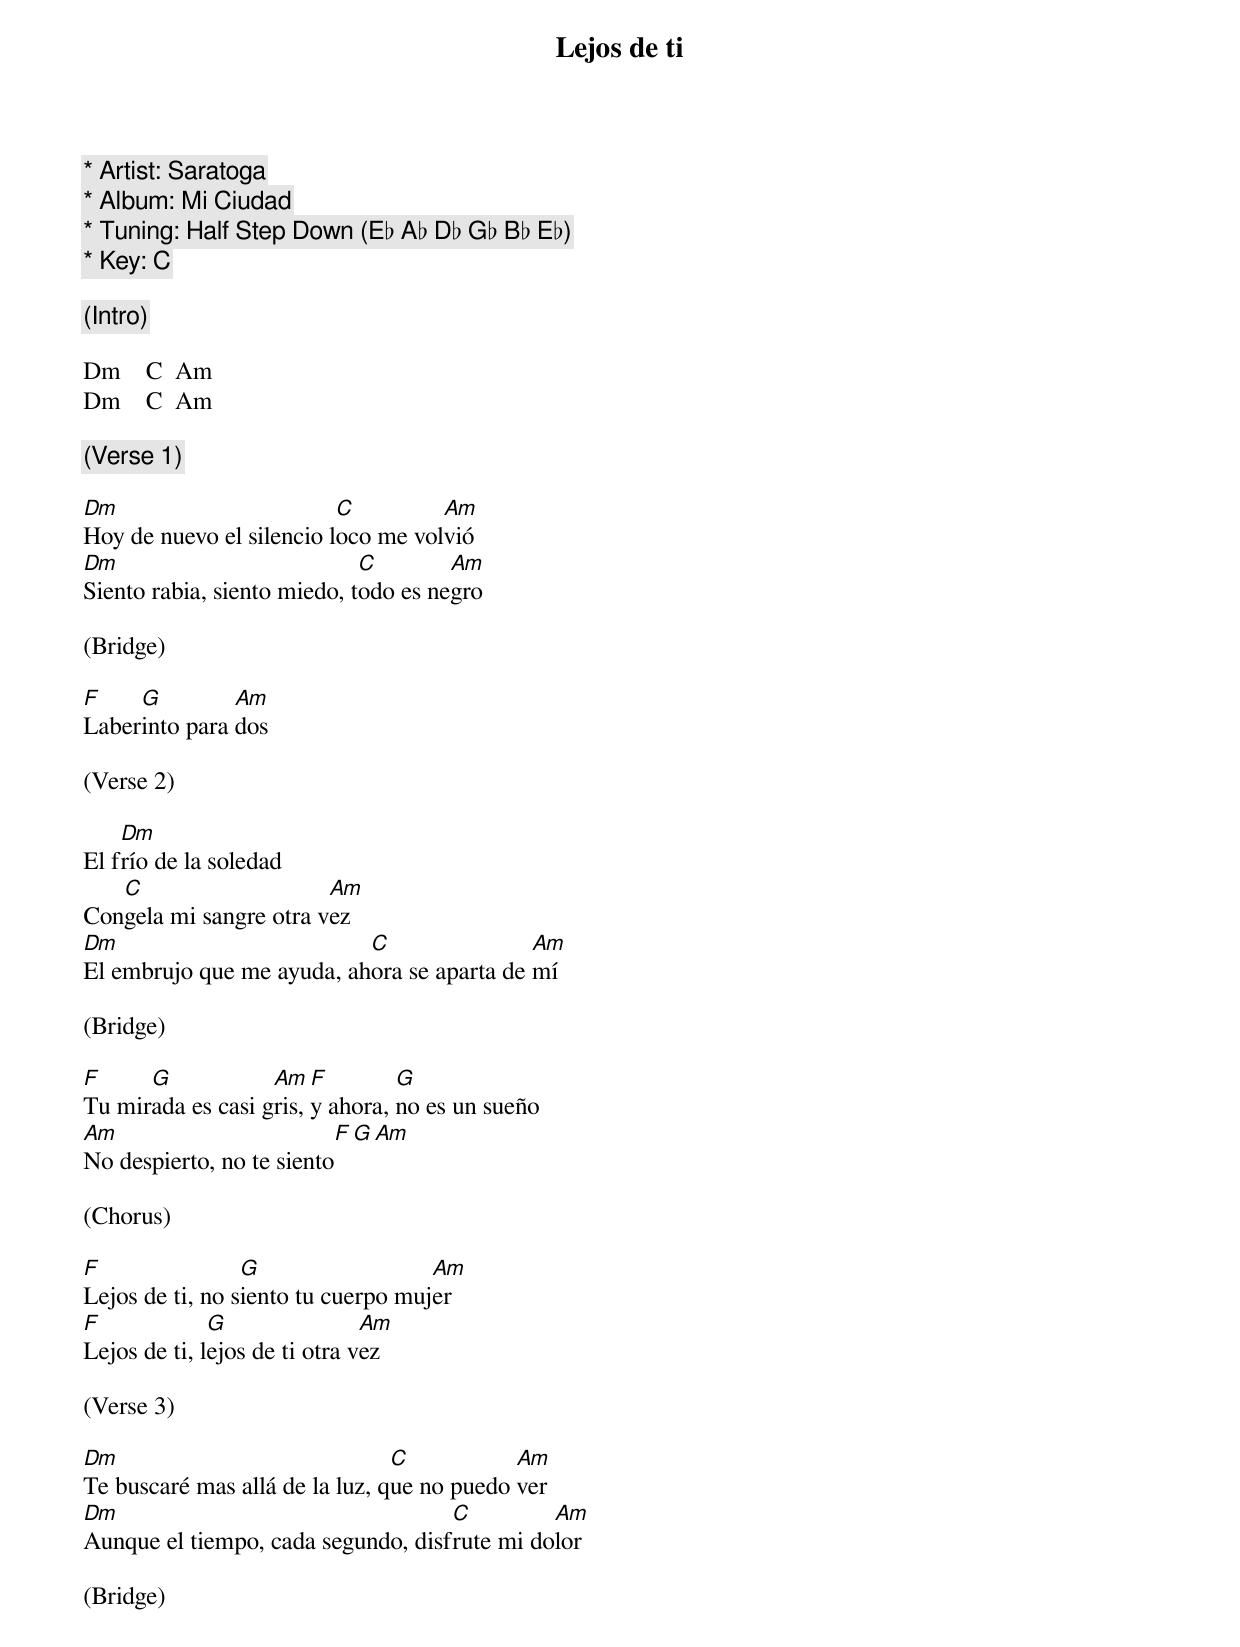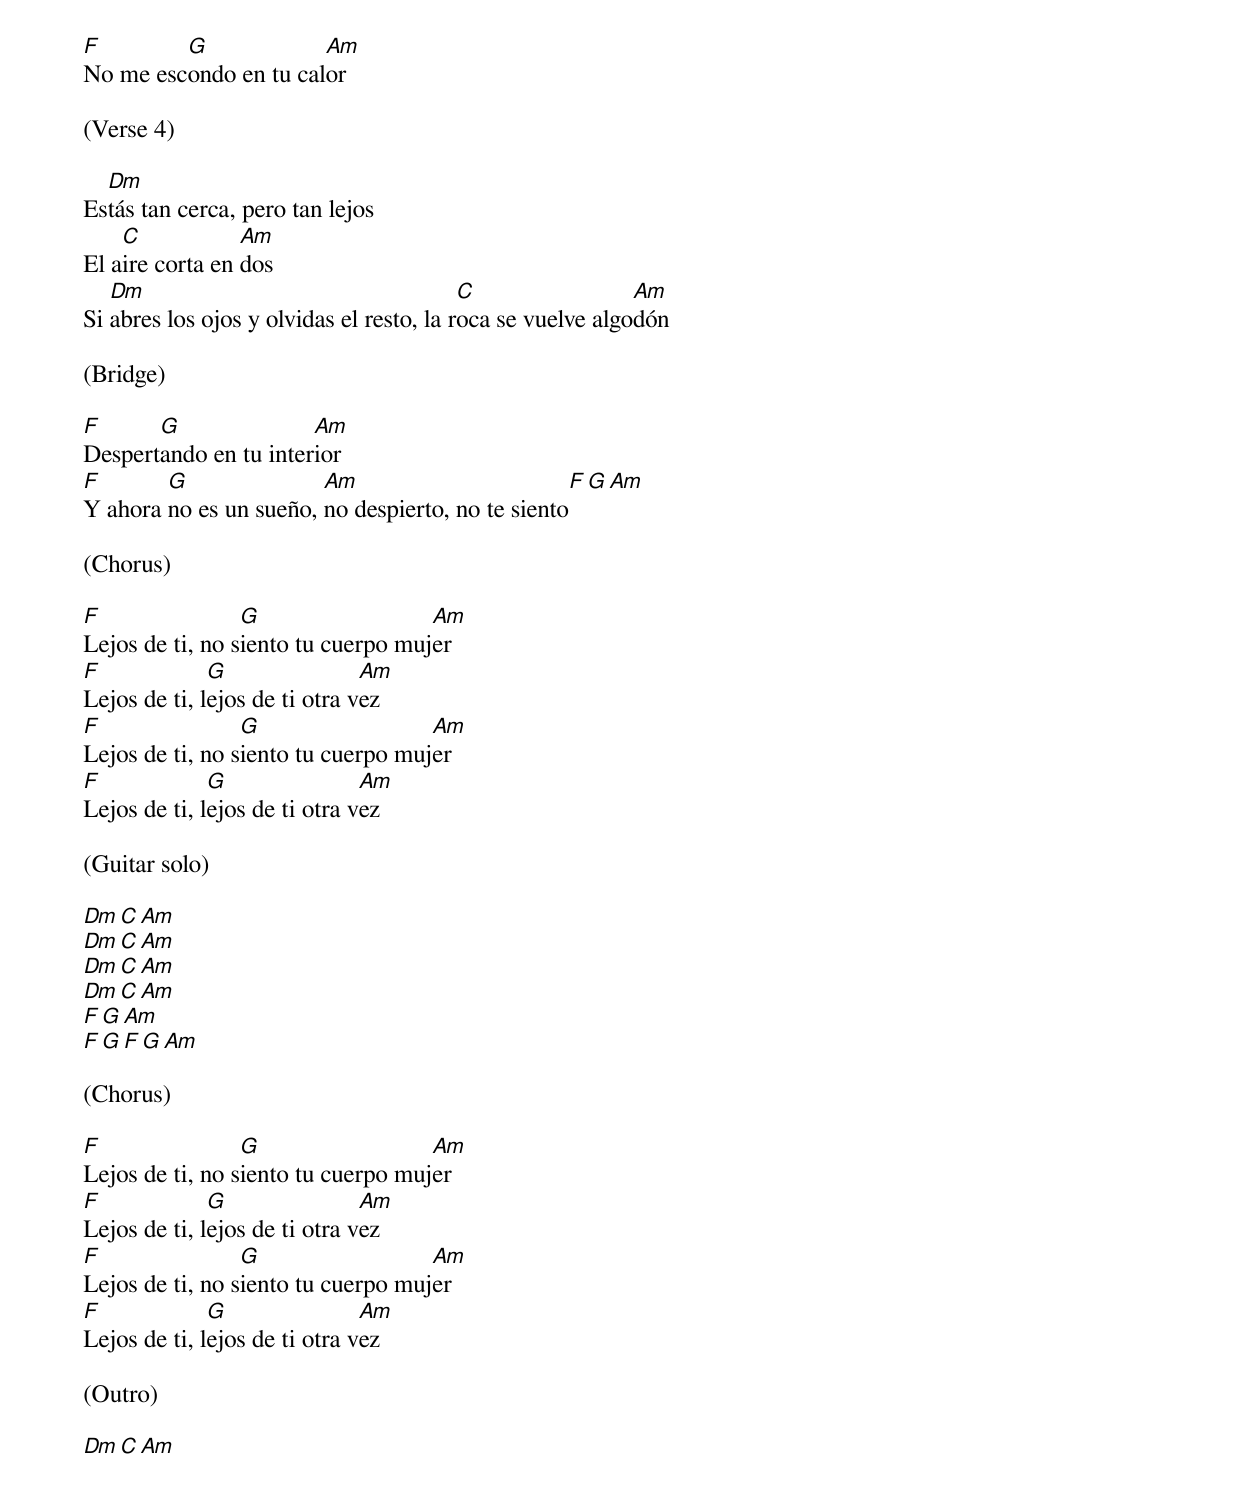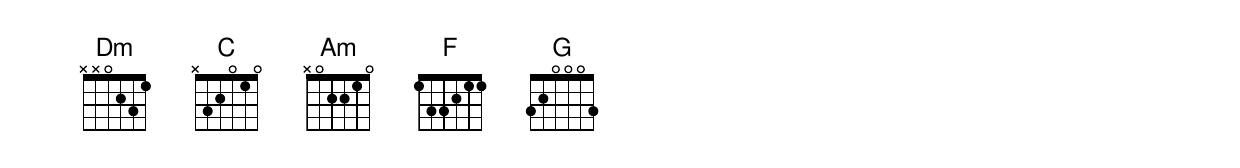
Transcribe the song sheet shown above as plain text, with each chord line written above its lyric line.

Lejos de ti

* Artist: Saratoga
* Album: Mi Ciudad
* Tuning: Half Step Down (E♭ A♭ D♭ G♭ B♭ E♭)
* Key: C

(Intro)

Dm    C  Am
Dm    C  Am

(Verse 1)

Dm                        C         Am
Hoy de nuevo el silencio loco me volvió
Dm                           C        Am
Siento rabia, siento miedo, todo es negro

(Bridge)

F    G         Am
Laberinto para dos

(Verse 2)

    Dm
El frío de la soledad
   C                    Am
Congela mi sangre otra vez
Dm                         C                Am
El embrujo que me ayuda, ahora se aparta de mí

(Bridge)

F     G            Am   F        G
Tu mirada es casi gris, y ahora, no es un sueño
Am                         F  G  Am
No despierto, no te siento

(Chorus)

F                G                  Am
Lejos de ti, no siento tu cuerpo mujer
F             G                Am
Lejos de ti, lejos de ti otra vez

(Verse 3)

Dm                              C           Am
Te buscaré mas allá de la luz, que no puedo ver
Dm                                  C         Am
Aunque el tiempo, cada segundo, disfrute mi dolor

(Bridge)

F        G             Am
No me escondo en tu calor

(Verse 4)

  Dm
Estás tan cerca, pero tan lejos
    C            Am
El aire corta en dos
   Dm                                     C                 Am
Si abres los ojos y olvidas el resto, la roca se vuelve algodón

(Bridge)

F      G               Am
Despertando en tu interior
F       G               Am                         F  G  Am
Y ahora no es un sueño, no despierto, no te siento

(Chorus)

F                G                  Am
Lejos de ti, no siento tu cuerpo mujer
F             G                Am
Lejos de ti, lejos de ti otra vez
F                G                  Am
Lejos de ti, no siento tu cuerpo mujer
F             G                Am
Lejos de ti, lejos de ti otra vez

(Guitar solo)

Dm    C  Am
Dm    C  Am
Dm    C  Am
Dm    C  Am
F  G  Am
F  G  F  G  Am

(Chorus)

F                G                  Am
Lejos de ti, no siento tu cuerpo mujer
F             G                Am
Lejos de ti, lejos de ti otra vez
F                G                  Am
Lejos de ti, no siento tu cuerpo mujer
F             G                Am
Lejos de ti, lejos de ti otra vez

(Outro)

Dm  C  Am
